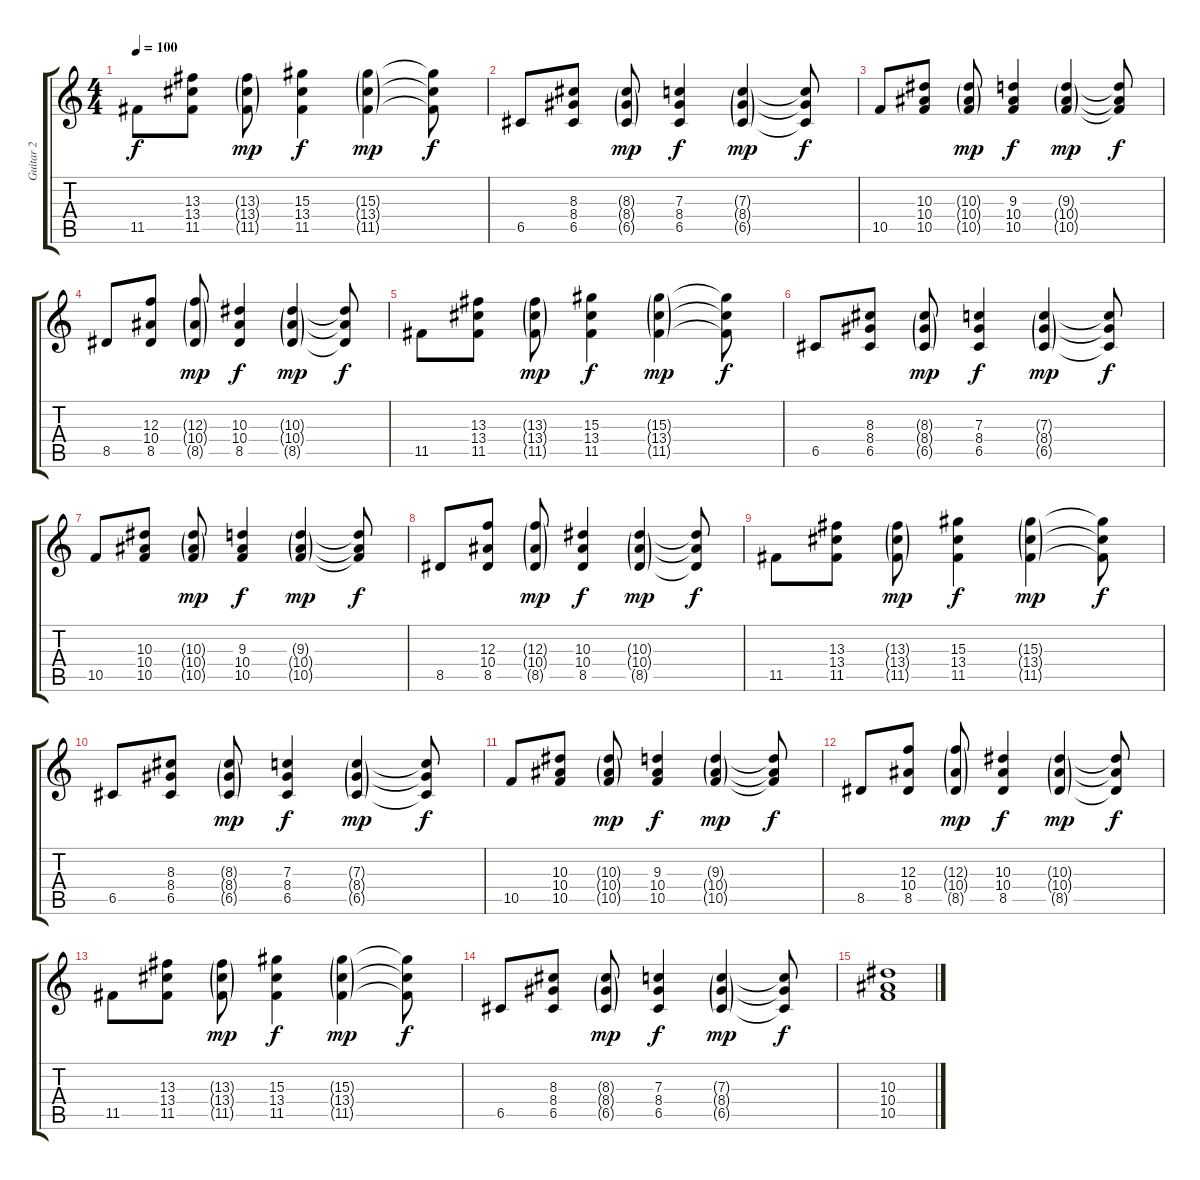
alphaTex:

\track ("Guitar 2" "Guitar 2") {instrument distortionguitar}
\staff {score tabs}
\tuning (D4 A3 F3 C3 G2 C2) {hide}
\ts (4 4)
\tempo 100
\clef g2
\ks c
11.5.8{dy f} (13.3 13.4 11.5).8 (13.3{g} 13.4{g} 11.5{g}).8{dy mp} (15.3 13.4 11.5).4{dy f} (15.3{g} 13.4{g} 11.5{g}).4{dy mp} (15.3{t} 13.4{t} 11.5{t}).8{dy f} |
6.5.8 (8.3 8.4 6.5).8 (8.3{g} 8.4{g} 6.5{g}).8{dy mp} (7.3 8.4 6.5).4{dy f} (7.3{g} 8.4{g} 6.5{g}).4{dy mp} (7.3{t} 8.4{t} 6.5{t}).8{dy f} |
10.5.8 (10.3 10.4 10.5).8 (10.3{g} 10.4{g} 10.5{g}).8{dy mp} (9.3 10.4 10.5).4{dy f} (9.3{g} 10.4{g} 10.5{g}).4{dy mp} (9.3{t} 10.4{t} 10.5{t}).8{dy f} |
8.5.8 (12.3 10.4 8.5).8 (12.3{g} 10.4{g} 8.5{g}).8{dy mp} (10.3 10.4 8.5).4{dy f} (10.3{g} 10.4{g} 8.5{g}).4{dy mp} (10.3{t} 10.4{t} 8.5{t}).8{dy f} |
11.5.8 (13.3 13.4 11.5).8 (13.3{g} 13.4{g} 11.5{g}).8{dy mp} (15.3 13.4 11.5).4{dy f} (15.3{g} 13.4{g} 11.5{g}).4{dy mp} (15.3{t} 13.4{t} 11.5{t}).8{dy f} |
6.5.8 (8.3 8.4 6.5).8 (8.3{g} 8.4{g} 6.5{g}).8{dy mp} (7.3 8.4 6.5).4{dy f} (7.3{g} 8.4{g} 6.5{g}).4{dy mp} (7.3{t} 8.4{t} 6.5{t}).8{dy f} |
10.5.8 (10.3 10.4 10.5).8 (10.3{g} 10.4{g} 10.5{g}).8{dy mp} (9.3 10.4 10.5).4{dy f} (9.3{g} 10.4{g} 10.5{g}).4{dy mp} (9.3{t} 10.4{t} 10.5{t}).8{dy f} |
8.5.8 (12.3 10.4 8.5).8 (12.3{g} 10.4{g} 8.5{g}).8{dy mp} (10.3 10.4 8.5).4{dy f} (10.3{g} 10.4{g} 8.5{g}).4{dy mp} (10.3{t} 10.4{t} 8.5{t}).8{dy f} |
11.5.8 (13.3 13.4 11.5).8 (13.3{g} 13.4{g} 11.5{g}).8{dy mp} (15.3 13.4 11.5).4{dy f} (15.3{g} 13.4{g} 11.5{g}).4{dy mp} (15.3{t} 13.4{t} 11.5{t}).8{dy f} |
6.5.8 (8.3 8.4 6.5).8 (8.3{g} 8.4{g} 6.5{g}).8{dy mp} (7.3 8.4 6.5).4{dy f} (7.3{g} 8.4{g} 6.5{g}).4{dy mp} (7.3{t} 8.4{t} 6.5{t}).8{dy f} |
10.5.8 (10.3 10.4 10.5).8 (10.3{g} 10.4{g} 10.5{g}).8{dy mp} (9.3 10.4 10.5).4{dy f} (9.3{g} 10.4{g} 10.5{g}).4{dy mp} (9.3{t} 10.4{t} 10.5{t}).8{dy f} |
8.5.8 (12.3 10.4 8.5).8 (12.3{g} 10.4{g} 8.5{g}).8{dy mp} (10.3 10.4 8.5).4{dy f} (10.3{g} 10.4{g} 8.5{g}).4{dy mp} (10.3{t} 10.4{t} 8.5{t}).8{dy f} |
11.5.8 (13.3 13.4 11.5).8 (13.3{g} 13.4{g} 11.5{g}).8{dy mp} (15.3 13.4 11.5).4{dy f} (15.3{g} 13.4{g} 11.5{g}).4{dy mp} (15.3{t} 13.4{t} 11.5{t}).8{dy f} |
6.5.8 (8.3 8.4 6.5).8 (8.3{g} 8.4{g} 6.5{g}).8{dy mp} (7.3 8.4 6.5).4{dy f} (7.3{g} 8.4{g} 6.5{g}).4{dy mp} (7.3{t} 8.4{t} 6.5{t}).8{dy f} |
(10.3 10.4 10.5).1
